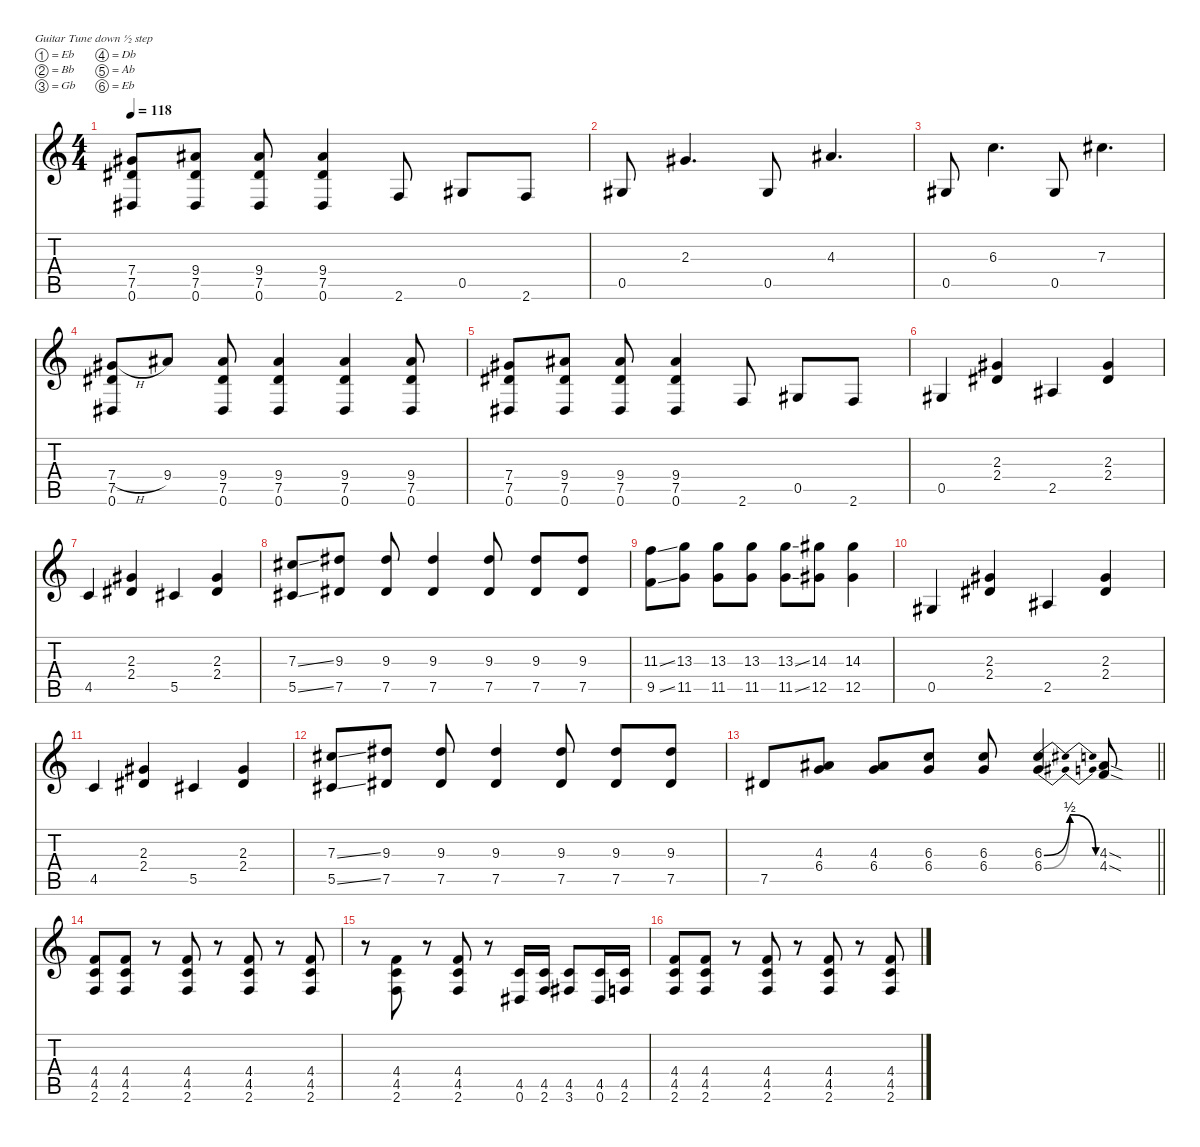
\defaultSystemsLayout 4
\hideDynamics
\bracketExtendMode nobrackets
\singleTrackTrackNamePolicy hidden
\multiTrackTrackNamePolicy hidden
\otherSystemsTrackNameOrientation horizontal
\track ("Clean 2" "s.guit.") {instrument acousticguitarsteel}
\staff {score tabs}
\tuning (Eb4 Bb3 Gb3 Db3 Ab2 Eb2)
\ts (4 4)
\tempo 118
\clef g2
\ks c
(7.4{acc #} 7.5{acc #} 0.6{acc #}).8{dy f beam Up} (9.4{acc #} 7.5{acc #} 0.6{acc #}).8{beam Up} (9.4{acc #} 7.5{acc #} 0.6{acc #}).8{beam Up} (9.4{acc #} 7.5{acc #} 0.6{acc #}).4{beam Up} 2.6.8{beam Up} 0.5{acc #}.8{beam Up} 2.6.8{beam Up} |
0.5{acc #}.8{beam Up} 2.3{acc #}.4{d beam Up} 0.5{acc #}.8{beam Up} 4.3{acc #}.4{d beam Up} |
0.5{acc #}.8{beam Up} 6.3.4{d beam Down} 0.5{acc #}.8{beam Up} 7.3{acc #}.4{d beam Down} |
(7.4{h acc #} 7.5{acc #} 0.6{acc #}).8{beam Up} 9.4{acc #}.8{beam Up} (9.4{acc #} 7.5{acc #} 0.6{acc #}).8{beam Up} (9.4{acc #} 7.5{acc #} 0.6{acc #}).4{beam Up} (9.4{acc #} 7.5{acc #} 0.6{acc #}).4{beam Up} (9.4{acc #} 7.5{acc #} 0.6{acc #}).8{beam Up} |
(7.4{acc #} 7.5{acc #} 0.6{acc #}).8{beam Up} (9.4{acc #} 7.5{acc #} 0.6{acc #}).8{beam Up} (9.4{acc #} 7.5{acc #} 0.6{acc #}).8{beam Up} (9.4{acc #} 7.5{acc #} 0.6{acc #}).4{beam Up} 2.6.8{beam Up} 0.5{acc #}.8{beam Up} 2.6.8{beam Up} |
0.5{acc #}.4{beam Up} (2.3{acc #} 2.4{acc #}).4{beam Up} 2.5{acc #}.4{beam Up} (2.3{acc #} 2.4{acc #}).4{beam Up} |
4.5.4{beam Up} (2.3{acc #} 2.4{acc #}).4{beam Up} 5.5{acc #}.4{beam Up} (2.3{acc #} 2.4{acc #}).4{beam Up} |
(7.3{ss acc #} 5.5{ss acc #}).8{beam Up} (9.3{acc #} 7.5{acc #}).8{beam Up} (9.3{acc #} 7.5{acc #}).8{beam Up} (9.3{acc #} 7.5{acc #}).4{beam Up} (9.3{acc #} 7.5{acc #}).8{beam Up} (9.3{acc #} 7.5{acc #}).8{beam Up} (9.3{acc #} 7.5{acc #}).8{beam Up} |
(11.3{ss} 9.5{ss}).8{beam Down} (13.3 11.5).8{beam Down} (13.3 11.5).8{beam Down} (13.3 11.5).8{beam Down} (13.3{ss} 11.5{ss}).8{beam Down} (14.3{acc #} 12.5{acc #}).8{beam Down} (14.3{acc #} 12.5{acc #}).4{beam Down} |
0.5{acc #}.4{beam Up} (2.3{acc #} 2.4{acc #}).4{beam Up} 2.5{acc #}.4{beam Up} (2.3{acc #} 2.4{acc #}).4{beam Up} |
4.5.4{beam Up} (2.3{acc #} 2.4{acc #}).4{beam Up} 5.5{acc #}.4{beam Up} (2.3{acc #} 2.4{acc #}).4{beam Up} |
(7.3{ss acc #} 5.5{ss acc #}).8{beam Up} (9.3{acc #} 7.5{acc #}).8{beam Up} (9.3{acc #} 7.5{acc #}).8{beam Up} (9.3{acc #} 7.5{acc #}).4{beam Up} (9.3{acc #} 7.5{acc #}).8{beam Up} (9.3{acc #} 7.5{acc #}).8{beam Up} (9.3{acc #} 7.5{acc #}).8{beam Up} |
\barLineRight lightlight
7.5{acc #}.8{beam Up} (4.3{acc #} 6.4).8{beam Up} (4.3{acc #} 6.4).8{beam Up} (6.3 6.4).8{beam Up} (6.3 6.4).8{beam Up} (6.3{be (bendrelease 0 0 15 2 30 2 45 0)} 6.4{be (bendrelease 0 0 15 2 30 2 45 0)}).4{beam Up} (4.3{sod acc #} 4.4{sod}).8{beam Up} |
(4.4 4.5 2.6).8{beam Up} (4.4 4.5 2.6).8{beam Up} r.8{beam Up} (4.4 4.5 2.6).8{beam Up} r.8{beam Up} (4.4 4.5 2.6).8{beam Up} r.8{beam Up} (4.4 4.5 2.6).8{beam Up} |
r.8{beam Down} (4.4 4.5 2.6).8{beam Up} r.8{beam Up} (4.4 4.5 2.6).8{beam Up} r.8{beam Up} (4.5 0.6{acc #}).16{beam Up} (4.5 2.6).16{beam Up} (4.5 3.6{acc #}).8{beam Up} (4.5 0.6{acc #}).16{beam Up} (4.5 2.6).16{beam Up} |
(4.4 4.5 2.6).8{beam Up} (4.4 4.5 2.6).8{beam Up} r.8{beam Up} (4.4 4.5 2.6).8{beam Up} r.8{beam Up} (4.4 4.5 2.6).8{beam Up} r.8{beam Up} (4.4 4.5 2.6).8{beam Up}
